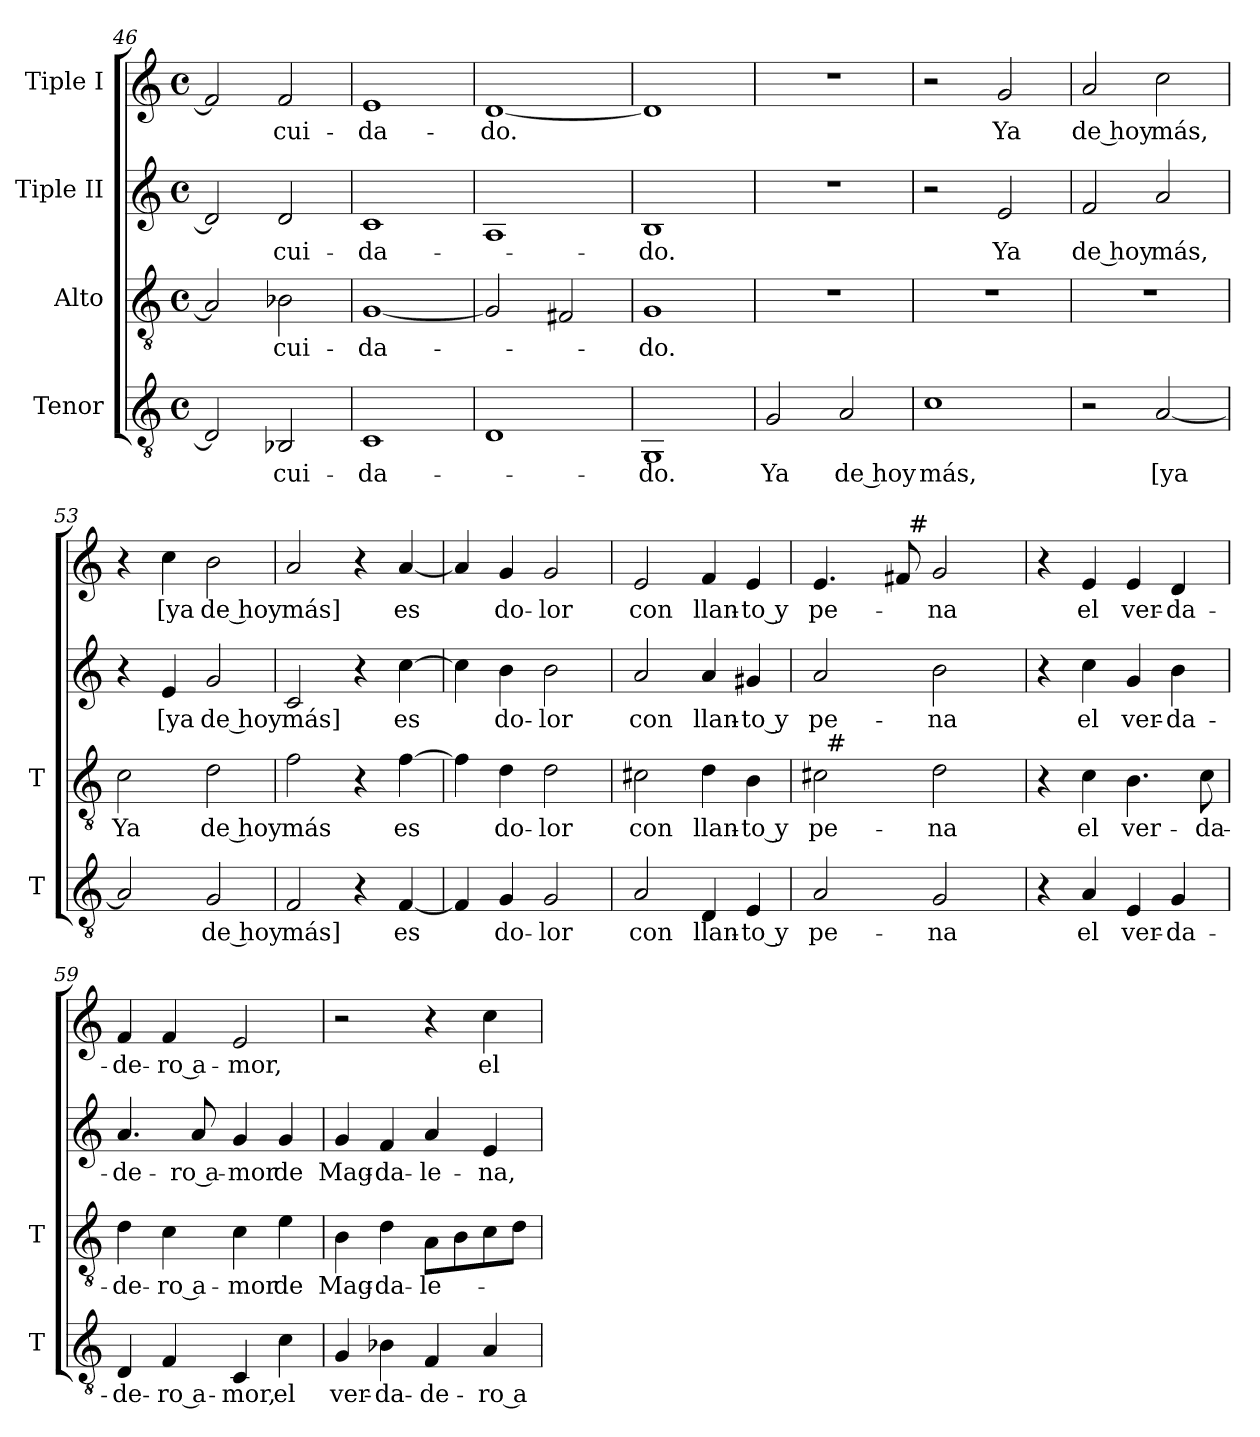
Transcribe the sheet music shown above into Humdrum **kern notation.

**kern	**text	**kern	**text	**kern	**text	**kern	**text
*part4	*part4	*part3	*part3	*part2	*part2	*part1	*part1
*staff4	*staff4	*staff3	*staff3	*staff2	*staff2	*staff1	*staff1
*I"Tenor	*	*I"Alto	*	*I"Tiple II	*	*I"Tiple I	*
*I'T	*	*I'T	*	*	*	*	*
*clefGv2	*	*clefGv2	*	*clefG2	*	*clefG2	*
*ITrd7c12	*	*ITrd7c12	*	*	*	*	*
*k[]	*	*k[]	*	*k[]	*	*k[]	*
*C:	*	*C:	*	*C:	*	*C:	*
*M4/4	*	*M4/4	*	*M4/4	*	*M4/4	*
*met(c)	*	*met(c)	*	*met(c)	*	*met(c)	*
=46	=46	=46	=46	=46	=46	=46	=46
2DD/]	.	2AA/]	.	2d/]	.	2f/]	.
!	!LO:LY:b	!	!LO:LY:b	!	!LO:LY:b	!	!LO:LY:b
2BBB-X/	-cui-	2BB-X\	-cui-	2d/	-cui-	2f/	-cui-
=47	=47	=47	=47	=47	=47	=47	=47
!	!LO:LY:b	!	!LO:LY:b	!	!LO:LY:b	!	!LO:LY:b
1CC	-da-	[<1GG	-da-	1c	-da-	1e	-da-
=48	=48	=48	=48	=48	=48	=48	=48
!	!	!	!	!	!	!	!LO:LY:b
1DD	.	2GG/]	.	1A	.	[<1d	-do.
.	.	2FF#X/	.	.	.	.	.
!!LO:PB:g=z
=49	=49	=49	=49	=49	=49	=49	=49
!	!LO:LY:b	!	!LO:LY:b	!	!LO:LY:b	!	!
1GGG	-do.	1GG	-do.	1B	-do.	1d]	.
=50	=50	=50	=50	=50	=50	=50	=50
!	!LO:LY:b	!	!	!	!	!	!
2GG/	Ya	1r	.	1r	.	1r	.
!	!LO:LY:b	!	!	!	!	!	!
2AA/	de hoy	.	.	.	.	.	.
=51	=51	=51	=51	=51	=51	=51	=51
!	!LO:LY:b	!	!	!	!	!	!
1C	más,	1r	.	2r	.	2r	.
!	!	!	!	!	!LO:LY:b	!	!LO:LY:b
.	.	.	.	2e/	Ya	2g/	Ya
=52	=52	=52	=52	=52	=52	=52	=52
!	!	!	!	!	!LO:LY:b	!	!LO:LY:b
2r	.	1r	.	2f/	de hoy	2a/	de hoy
!	!LO:LY:b	!	!	!	!LO:LY:b	!	!LO:LY:b
[<2AA/	[ya	.	.	2a/	más,	2cc\	más,
=53	=53	=53	=53	=53	=53	=53	=53
!	!	!	!LO:LY:b	!	!	!	!
2AA/]	.	2C\	Ya	4r	.	4r	.
!	!	!	!	!	!LO:LY:b	!	!LO:LY:b
.	.	.	.	4e/	[ya	4cc\	[ya
!	!LO:LY:b	!	!LO:LY:b	!	!LO:LY:b	!	!LO:LY:b
2GG/	de hoy	2D\	de hoy	2g/	de hoy	2b\	de hoy
=54	=54	=54	=54	=54	=54	=54	=54
!	!LO:LY:b	!	!LO:LY:b	!	!LO:LY:b	!	!LO:LY:b
2FF/	más]	2F\	más	2c/	más]	2a/	más]
4r	.	4r	.	4r	.	4r	.
!	!LO:LY:b	!	!LO:LY:b	!	!LO:LY:b	!	!LO:LY:b
[<4FF/	es	[>4F\	es	[>4cc\	es	[<4a/	es
=55	=55	=55	=55	=55	=55	=55	=55
4FF/]	.	4F\]	.	4cc\]	.	4a/]	.
!	!LO:LY:b	!	!LO:LY:b	!	!LO:LY:b	!	!LO:LY:b
4GG/	do-	4D\	do-	4b\	do-	4g/	do-
!	!LO:LY:b	!	!LO:LY:b	!	!LO:LY:b	!	!LO:LY:b
2GG/	-lor	2D\	-lor	2b\	-lor	2g/	-lor
=56	=56	=56	=56	=56	=56	=56	=56
!	!LO:LY:b	!	!LO:LY:b	!	!LO:LY:b	!	!LO:LY:b
2AA/	con	2C#X\	con	2a/	con	2e/	con
!	!LO:LY:b	!	!LO:LY:b	!	!LO:LY:b	!	!LO:LY:b
4DD/	llan-	4D\	llan-	4a/	llan-	4f/	llan-
!	!LO:LY:b	!	!LO:LY:b	!	!LO:LY:b	!	!LO:LY:b
4EE/	-to y	4BB\	-to y	4g#X/	-to y	4e/	-to y
=57	=57	=57	=57	=57	=57	=57	=57
!	!LO:LY:b	!	!LO:LY:b	!	!LO:LY:b	!	!LO:LY:b
*	*	*^	*	*	*	*^	*
2AA/	pe-	2C#\	32ryy	pe-	2a/	pe-	4.e/	4ryy	pe-
!	!	!	!LO:TX:a:t=#	!	!	!	!	!	!
.	.	.	2ryy	.	.	.	.	.	.
.	.	.	.	.	.	.	.	8ryy	.
.	.	.	.	.	.	.	8f#/	32ryy	.
!	!	!	!	!	!	!	!	!LO:TX:a:t=#	!
.	.	.	.	.	.	.	.	2ryy	.
!	!LO:LY:b	!	!	!LO:LY:b	!	!LO:LY:b	!	!	!LO:LY:b
2GG/	-na	2D\	.	-na	2b\	-na	2g/	.	-na
.	.	.	4...ryy	.	.	.	.	.	.
.	.	.	.	.	.	.	.	16.ryy	.
*	*	*v	*v	*	*	*	*v	*v	*
!!LO:LB:g=z
=58	=58	=58	=58	=58	=58	=58	=58
4r	.	4r	.	4r	.	4r	.
!	!LO:LY:b	!	!LO:LY:b	!	!LO:LY:b	!	!LO:LY:b
4AA/	el	4C\	el	4cc\	el	4e/	el
!	!LO:LY:b	!	!LO:LY:b	!	!LO:LY:b	!	!LO:LY:b
4EE/	ver-	4.BB\	ver-	4g/	ver-	4e/	ver-
!	!LO:LY:b	!	!	!	!LO:LY:b	!	!LO:LY:b
4GG/	-da-	.	.	4b\	-da-	4d/	-da-
!	!	!	!LO:LY:b	!	!	!	!
.	.	8C\	-da-	.	.	.	.
=59	=59	=59	=59	=59	=59	=59	=59
!	!LO:LY:b	!	!LO:LY:b	!	!LO:LY:b	!	!LO:LY:b
4DD/	-de-	4D\	-de-	4.a/	-de-	4f/	-de-
!	!LO:LY:b	!	!LO:LY:b	!	!	!	!LO:LY:b
4FF/	-ro a-	4C\	-ro a-	.	.	4f/	-ro a-
!	!	!	!	!	!LO:LY:b	!	!
.	.	.	.	8a/	-ro a-	.	.
!	!LO:LY:b	!	!LO:LY:b	!	!LO:LY:b	!	!LO:LY:b
4CC/	-mor,	4C\	-mor	4g/	-mor	2e/	-mor,
!	!LO:LY:b	!	!LO:LY:b	!	!LO:LY:b	!	!
4C\	el	4E\	de	4g/	de	.	.
=60	=60	=60	=60	=60	=60	=60	=60
!	!LO:LY:b	!	!LO:LY:b	!	!LO:LY:b	!	!
4GG/	ver-	4BB\	Mag-	4g/	Mag-	2r	.
!	!LO:LY:b	!	!LO:LY:b	!	!LO:LY:b	!	!
4BB-X\	-da-	4D\	-da-	4f/	-da-	.	.
!	!LO:LY:b	!	!LO:LY:b	!	!LO:LY:b	!	!
4FF/	-de-	8AA\L	-le-	4a/	-le-	4r	.
.	.	8BB\	.	.	.	.	.
!	!LO:LY:b	!	!	!	!LO:LY:b	!	!LO:LY:b
4AA/	-ro a-	8C\	.	4e/	-na,	4cc\	el
.	.	8D\J	.	.	.	.	.
=	=	=	=	=	=	=	=
*-	*-	*-	*-	*-	*-	*-	*-
